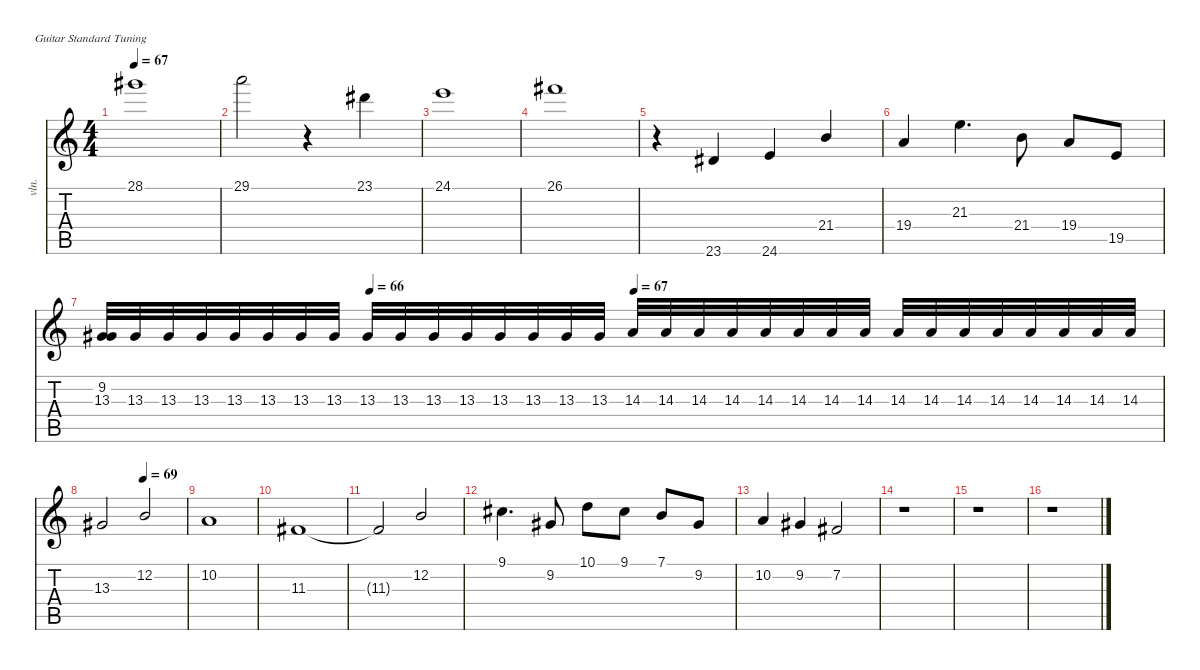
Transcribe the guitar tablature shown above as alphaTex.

\defaultSystemsLayout 4
\hideDynamics
\bracketExtendMode nobrackets
\otherSystemsTrackNameOrientation horizontal
\track ("Track 3" "vln.") {instrument stringensemble2}
\staff {score tabs}
\tuning (E4 B3 G3 D3 A2 E2)
\ts (4 4)
\tempo 67
\clef g2
\ks c
28.1{acc #}.1{dy mf beam Down} |
29.1.2{dy mp beam Down} r.4{beam Down} 23.1{acc #}.4{beam Down} |
24.1.1{beam Down} |
26.1{acc #}.1{beam Down} |
r.4{beam Down} 23.6{acc #}.4{dy p beam Up} 24.6.4{dy mf beam Up} 21.4.4{beam Up} |
19.4.4{beam Up} 21.3.4{d dy mp beam Down} 21.4.8{dy mf beam Down} 19.4.8{beam Up} 19.5.8{beam Up} |
\tempo (66 0.25)
\tempo (67 0.5)
(9.2{acc #} 13.3{acc #}).32{dy p instrument stringensemble1 beam Up} 13.3{acc #}.32{beam Up} 13.3{acc #}.32{beam Up} 13.3{acc #}.32{dy mp beam Up} 13.3{acc #}.32{beam Up} 13.3{acc #}.32{beam Up} 13.3{acc #}.32{beam Up} 13.3{acc #}.32{dy mf beam Up} 13.3{acc #}.32{beam Up} 13.3{acc #}.32{dy f beam Up} 13.3{acc #}.32{beam Up} 13.3{acc #}.32{beam Up} 13.3{acc #}.32{beam Up} 13.3{acc #}.32{beam Up} 13.3{acc #}.32{dy mf beam Up} 13.3{acc #}.32{beam Up} 14.3.32{dy mp beam Up} 14.3.32{dy p beam Up} 14.3.32{beam Up} 14.3.32{beam Up} 14.3.32{dy mp beam Up} 14.3.32{beam Up} 14.3.32{beam Up} 14.3.32{beam Up} 14.3.32{beam Up} 14.3.32{dy mf beam Up} 14.3.32{dy f beam Up} 14.3.32{beam Up} 14.3.32{beam Up} 14.3.32{beam Up} 14.3.32{dy mf beam Up} 14.3.32{beam Up} |
\tempo (69 0.5)
13.3{acc #}.2{dy mp instrument stringensemble2 beam Up} 12.2.2{beam Up} |
10.2.1{dy mf beam Up} |
11.3{acc #}.1{beam Up} |
11.3{t acc #}.2{dy f beam Up} 12.2.2{dy mf beam Up} |
9.1{acc #}.4{d beam Down} 9.2{acc #}.8{beam Up} 10.1.8{dy f beam Down} 9.1{acc #}.8{beam Down} 7.1.8{dy mf beam Up} 9.2{acc #}.8{beam Up} |
10.2.4{dy mp beam Up} 9.2{acc #}.4{beam Up} 7.2{acc #}.2{beam Up} |
r.1{beam Down} |
r.1{beam Down} |
r.1{beam Down}
